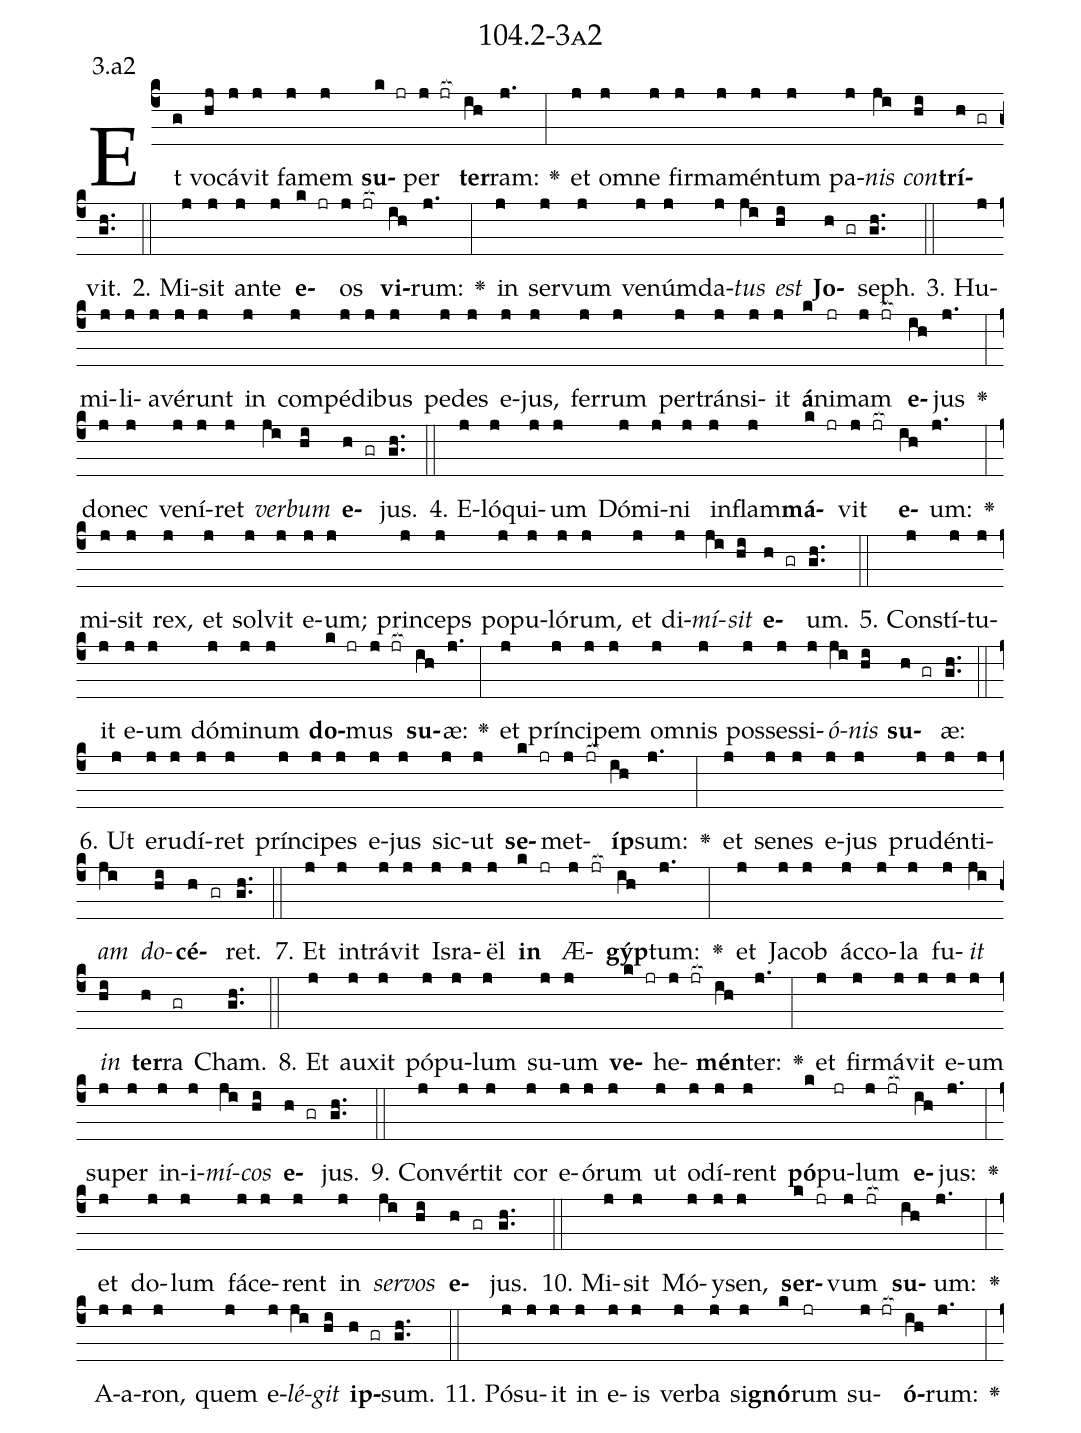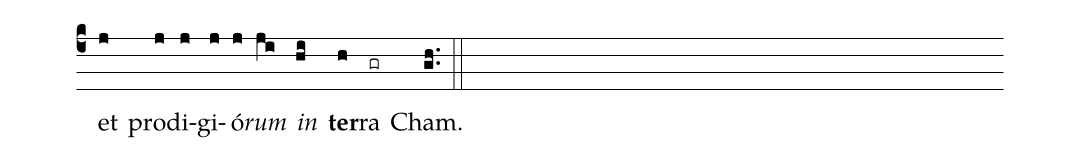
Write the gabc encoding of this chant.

name: 104.2-3a2;
annotation: 3.a2;
%%
(c4)Et(g) vo(hj)cá(j)vit(j) fa(j)mem(j) <b>su</b>(k jr)per(j jr[ocb:1{]) <b>ter</b>(ih[ocb:0}])ram:(j.) <v>\greheightstar</v>(:) et(j) om(j)ne(j) fir(j)ma(j)mén(j)tum(j) pa(j)<i>nis</i>(ji) <i>con</i>(hi)<b>trí</b>(h gr)vit.(gh..) (::)
2. Mi(j)sit(j) an(j)te(j) <b>e</b>(k jr)os(j jr[ocb:1{]) <b>vi</b>(ih[ocb:0}])rum:(j.) <v>\greheightstar</v>(:) in(j) ser(j)vum(j) ve(j)núm(j)da(j)<i>tus</i>(ji) <i>est</i>(hi) <b>Jo</b>(h gr)seph.(gh..) (::)
3. Hu(j)mi(j)li(j)a(j)vé(j)runt(j) in(j) com(j)pé(j)di(j)bus(j) pe(j)des(j) e(j)jus,(j) fer(j)rum(j) per(j)tráns(j)i(j)it(j) <b>á</b>(k)ni(jr)mam(j jr[ocb:1{]) <b>e</b>(ih[ocb:0}])jus(j.) <v>\greheightstar</v>(:) do(j)nec(j) ve(j)ní(j)ret(j) <i>ver</i>(ji)<i>bum</i>(hi) <b>e</b>(h gr)jus.(gh..) (::)
4. E(j)ló(j)qui(j)um(j) Dó(j)mi(j)ni(j) in(j)flam(j)<b>má</b>(k jr)vit(j jr[ocb:1{]) <b>e</b>(ih[ocb:0}])um:(j.) <v>\greheightstar</v>(:) mi(j)sit(j) rex,(j) et(j) sol(j)vit(j) e(j)um;(j) prin(j)ceps(j) po(j)pu(j)ló(j)rum,(j) et(j) di(j)<i>mí</i>(ji)<i>sit</i>(hi) <b>e</b>(h gr)um.(gh..) (::)
5. Con(j)stí(j)tu(j)it(j) e(j)um(j) dó(j)mi(j)num(j) <b>do</b>(k jr)mus(j jr[ocb:1{]) <b>su</b>(ih[ocb:0}])æ:(j.) <v>\greheightstar</v>(:) et(j) prín(j)ci(j)pem(j) om(j)nis(j) pos(j)ses(j)si(j)<i>ó</i>(ji)<i>nis</i>(hi) <b>su</b>(h gr)æ:(gh..) (::)
6. Ut(j) e(j)ru(j)dí(j)ret(j) prín(j)ci(j)pes(j) e(j)jus(j) sic(j)ut(j) <b>se</b>(k jr)met(j jr[ocb:1{])<b>íp</b>(ih[ocb:0}])sum:(j.) <v>\greheightstar</v>(:) et(j) se(j)nes(j) e(j)jus(j) pru(j)dén(j)ti(j)<i>am</i>(ji) <i>do</i>(hi)<b>cé</b>(h gr)ret.(gh..) (::)
7. Et(j) in(j)trá(j)vit(j) Is(j)ra(j)ël(j) <b>in</b>(k jr) Æ(j jr[ocb:1{])<b>gýp</b>(ih[ocb:0}])tum:(j.) <v>\greheightstar</v>(:) et(j) Ja(j)cob(j) ác(j)co(j)la(j) fu(j)<i>it</i>(ji) <i>in</i>(hi) <b>ter</b>(h)ra(gr) Cham.(gh..) (::)
8. Et(j) au(j)xit(j) pó(j)pu(j)lum(j) su(j)um(j) <b>ve</b>(k jr)he(j jr[ocb:1{])<b>mén</b>(ih[ocb:0}])ter:(j.) <v>\greheightstar</v>(:) et(j) fir(j)má(j)vit(j) e(j)um(j) su(j)per(j) in(j)i(j)<i>mí</i>(ji)<i>cos</i>(hi) <b>e</b>(h gr)jus.(gh..) (::)
9. Con(j)vér(j)tit(j) cor(j) e(j)ó(j)rum(j) ut(j) o(j)dí(j)rent(j) <b>pó</b>(k)pu(jr)lum(j jr[ocb:1{]) <b>e</b>(ih[ocb:0}])jus:(j.) <v>\greheightstar</v>(:) et(j) do(j)lum(j) fá(j)ce(j)rent(j) in(j) <i>ser</i>(ji)<i>vos</i>(hi) <b>e</b>(h gr)jus.(gh..) (::)
10. Mi(j)sit(j) Mó(j)y(j)sen,(j) <b>ser</b>(k jr)vum(j jr[ocb:1{]) <b>su</b>(ih[ocb:0}])um:(j.) <v>\greheightstar</v>(:) A(j)a(j)ron,(j) quem(j) e(j)<i>lé</i>(ji)<i>git</i>(hi) <b>ip</b>(h gr)sum.(gh..) (::)
11. Pó(j)su(j)it(j) in(j) e(j)is(j) ver(j)ba(j) si(j)<b>gnó</b>(k)rum(jr) su(j jr[ocb:1{])<b>ó</b>(ih[ocb:0}])rum:(j.) <v>\greheightstar</v>(:) et(j) prod(j)i(j)gi(j)ó(j)<i>rum</i>(ji) <i>in</i>(hi) <b>ter</b>(h)ra(gr) Cham.(gh..) (::)
